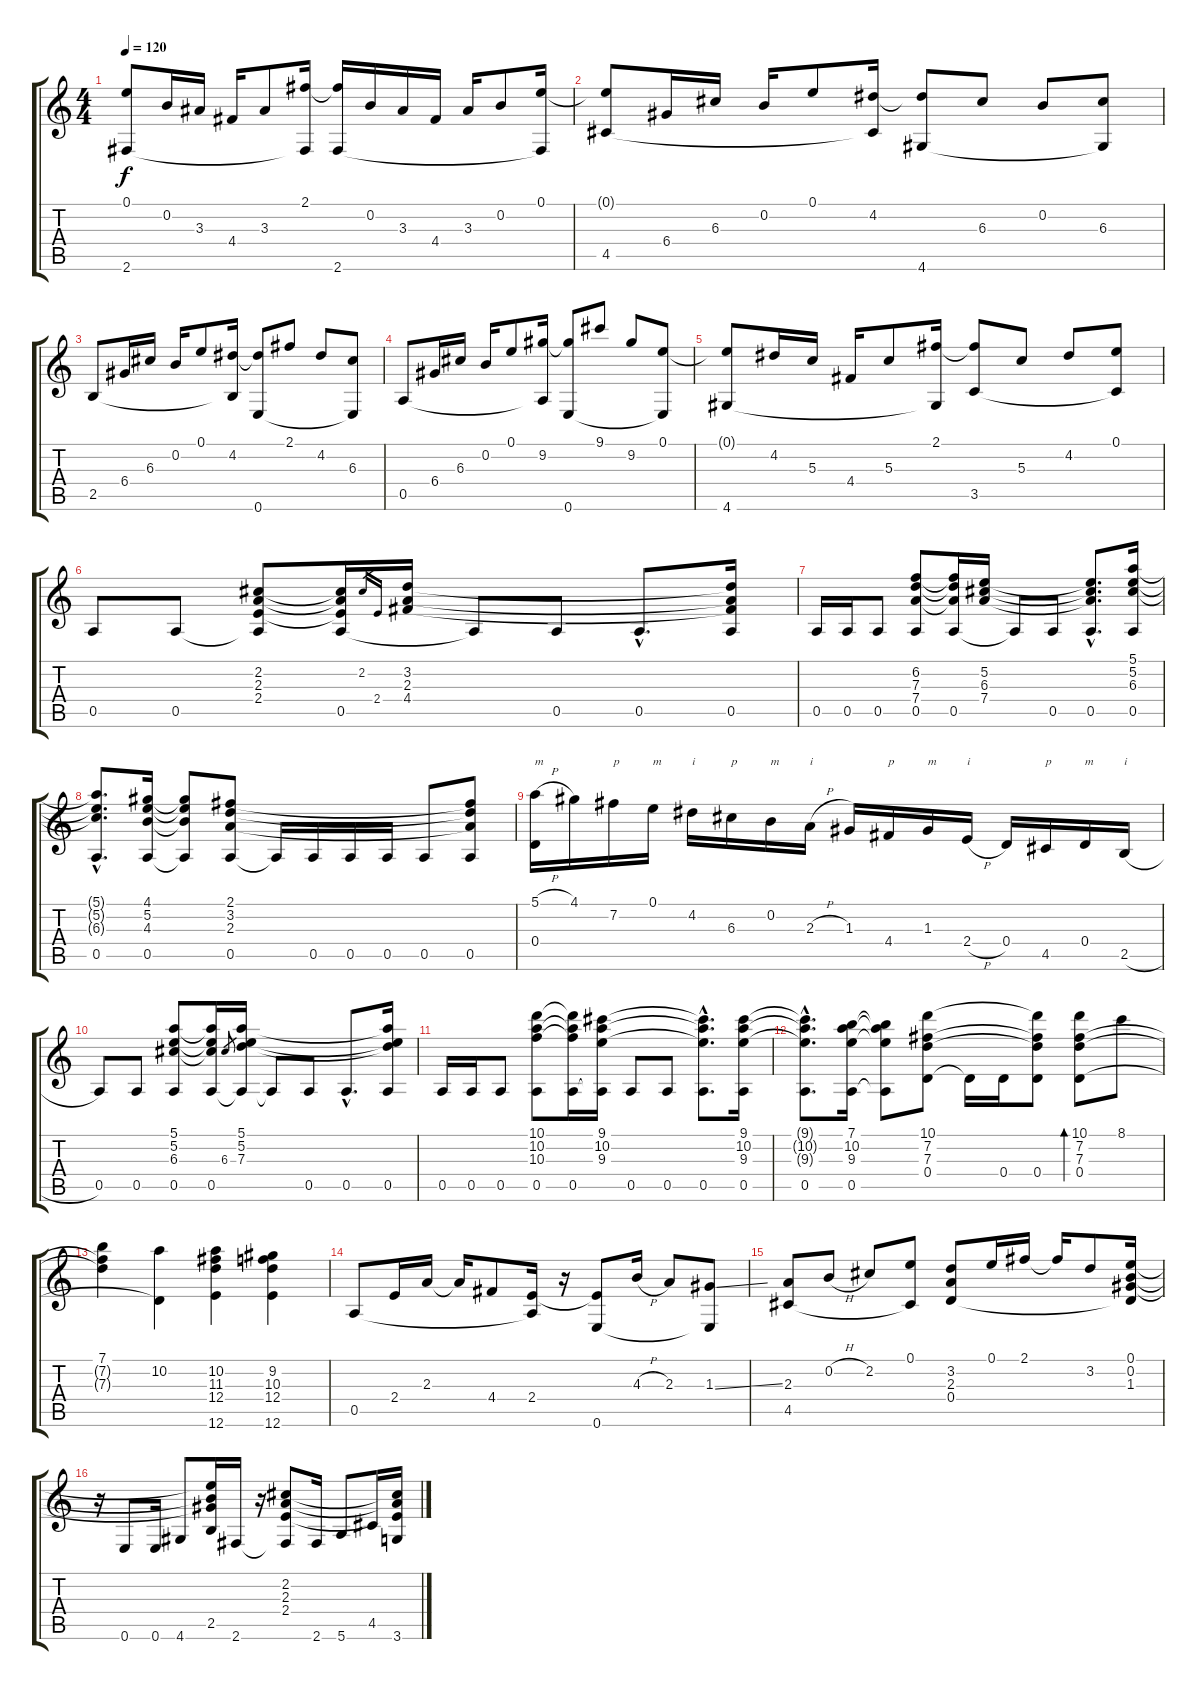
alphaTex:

\track "" {instrument electricguitarjazz}
\staff {score tabs}
\tuning (E4 B3 G3 D3 A2 E2) {hide}
\ts (4 4)
\tempo 120
\clef g2
\ks c
(0.1{t} 2.6).8{dy f} 0.2.16 3.3.16 4.4.16 3.3.8 (2.1 2.6{t}).16 (2.1{t} 2.6).16 0.2.16 3.3.16 4.4.16 3.3.16 0.2.8 (0.1 2.6{t}).16 |
(0.1{t} 4.5).8 6.4.16 6.3.16 0.2.16 0.1.8 (4.2 4.5{t}).16 (4.2{t} 4.6).8 6.3.8 0.2.8 (6.3 4.6{t}).8 |
2.5.8 6.4.16 6.3.16 0.2.16 0.1.8 (4.2 2.5{t}).16 (4.2{t} 0.6).8 2.1.8 4.2.8 (6.3 0.6{t}).8 |
0.5.8 6.4.16 6.3.16 0.2.16 0.1.8 (9.2 0.5{t}).16 (9.2{t} 0.6).8 9.1.8 9.2.8 (0.1 0.6{t}).8 |
(0.1{t} 4.6).8 4.2.16 5.3.16 4.4.16 5.3.8 (2.1 4.6{t}).16 (2.1{t} 3.5).8 5.3.8 4.2.8 (0.1 3.5{t}).8 |
0.5.8 0.5.8 (2.2 2.3 2.4 0.5{t}).8 (2.2{t} 2.3{t} 2.4{t} 0.5).16 2.2.16{gr} 2.4.16{gr} (3.2 2.3 4.4).16 0.5{t}.8 0.5.8 0.5{hac}.8{d} (3.2{t} 2.3{t} 4.4{t} 0.5).16 |
0.5.16 0.5.16 0.5.8 (6.2 7.3 7.4 0.5).8 (6.2{t} 7.3{t} 7.4{t} 0.5).16 (5.2 6.3 7.4).16 0.5{t}.8 0.5.8 (5.2{hac t} 6.3{hac t} 7.4{hac t} 0.5{hac}).8{d} (5.1 5.2 6.3 0.5).16 |
(5.1{hac t} 5.2{hac t} 6.3{hac t} 0.5{hac}).8{d} (4.1 5.2 4.3 0.5).16 (4.1{t} 5.2{t} 4.3{t} 0.5{t}).8 (2.1 3.2 2.3 0.5).8 0.5{t}.16 0.5.16 0.5.16 0.5.16 0.5.8 (2.1{t} 3.2{t} 2.3{t} 0.5).8 |
(5.1{h} 0.4).16{txt "m"} 4.1.16 7.2.16{txt "p"} 0.1.16{txt "m"} 4.2.16{txt "i"} 6.3.16{txt "p"} 0.2.16{txt "m"} 2.3{h}.16{txt "i"} 1.3.16 4.4.16{txt "p"} 1.3.16{txt "m"} 2.4{h}.16{txt "i"} 0.4.16 4.5.16{txt "p"} 0.4.16{txt "m"} 2.5{h}.16{txt "i"} |
0.5.8 0.5.8 (5.1 5.2 6.3 0.5).8 (5.1{t} 5.2{t} 6.3{t} 0.5).16 6.3.8{gr} (5.1 5.2 7.3 0.5{t}).16 0.5{t}.8 0.5.8 0.5{hac}.8{d} (5.1{t} 5.2{t} 7.3{t} 0.5).16 |
0.5.16 0.5.16 0.5.8 (10.1 10.2 10.3 0.5).8 (10.1{t} 10.2{t} 10.3{t} 0.5).16 (9.1 10.2 9.3 0.5{t}).16 0.5.8 0.5.8 (9.1{hac t} 10.2{hac t} 9.3{hac t} 0.5{hac}).8{d} (9.1 10.2 9.3 0.5).16 |
(9.1{hac t} 10.2{hac t} 9.3{hac t} 0.5{hac}).8{d} (7.1 10.2 9.3 0.5).16 (7.1{t} 10.2{t} 9.3{t} 0.5{t}).8 (10.1 7.2 7.3 0.4).8 0.4{t}.16 0.4.16 (10.1{t} 7.2{t} 7.3{t} 0.4).8 (10.1 7.2 7.3 0.4).8{bd 60} 8.1.8 |
(7.1 7.2{t} 7.3{t}).4 (10.2 0.4{t}).4 (10.2 11.3 12.4 12.6).4 (9.2 10.3 12.4 12.6).4 |
0.5.8 2.4.16 2.3.16 2.3{t}.16 4.4.8 (2.4 0.5{t}).16 r.16 (2.4{t} 0.6).8 4.3{h}.16 2.3.8 (1.3{ss} 0.6{t}).8 |
(2.3 4.5).8 0.2{h}.8 2.2.8 (0.1 4.5{t}).8 (3.2 2.3 0.4).8 0.1.16 2.1.16 2.1{t}.16 3.2.8 (0.1 0.2 1.3 0.4{t}).16 |
r.16 0.6.8 0.6.16 4.6.8 (0.1{t} 0.2{t} 1.3{t} 2.5).16 2.6.16 r.16 (2.2 2.3 2.4 2.6{t}).8 2.6.16 5.6.8 4.5.16 (2.2{t} 2.3{t} 2.4{t} 3.6).16
